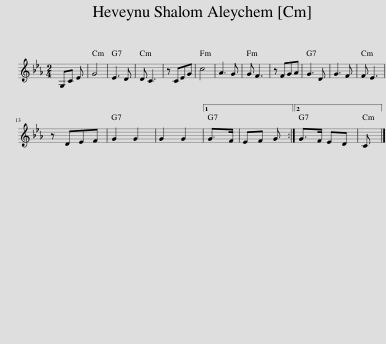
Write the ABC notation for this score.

X:1
L:1/8
M:2/4
I:linebreak $
K:Cmin
V:1 treble
V:1
 G,C E | G4 | E3 D | D C3 | z CEG | %5
 c4 | A3 G | G F3 | z FGA | G3 D | %10
 G3 F | F E3 |$ z DEF | G2 G2 | G2 G2 |1 %15
 G>F | EF G :|2 G>F ED | C |] %19
